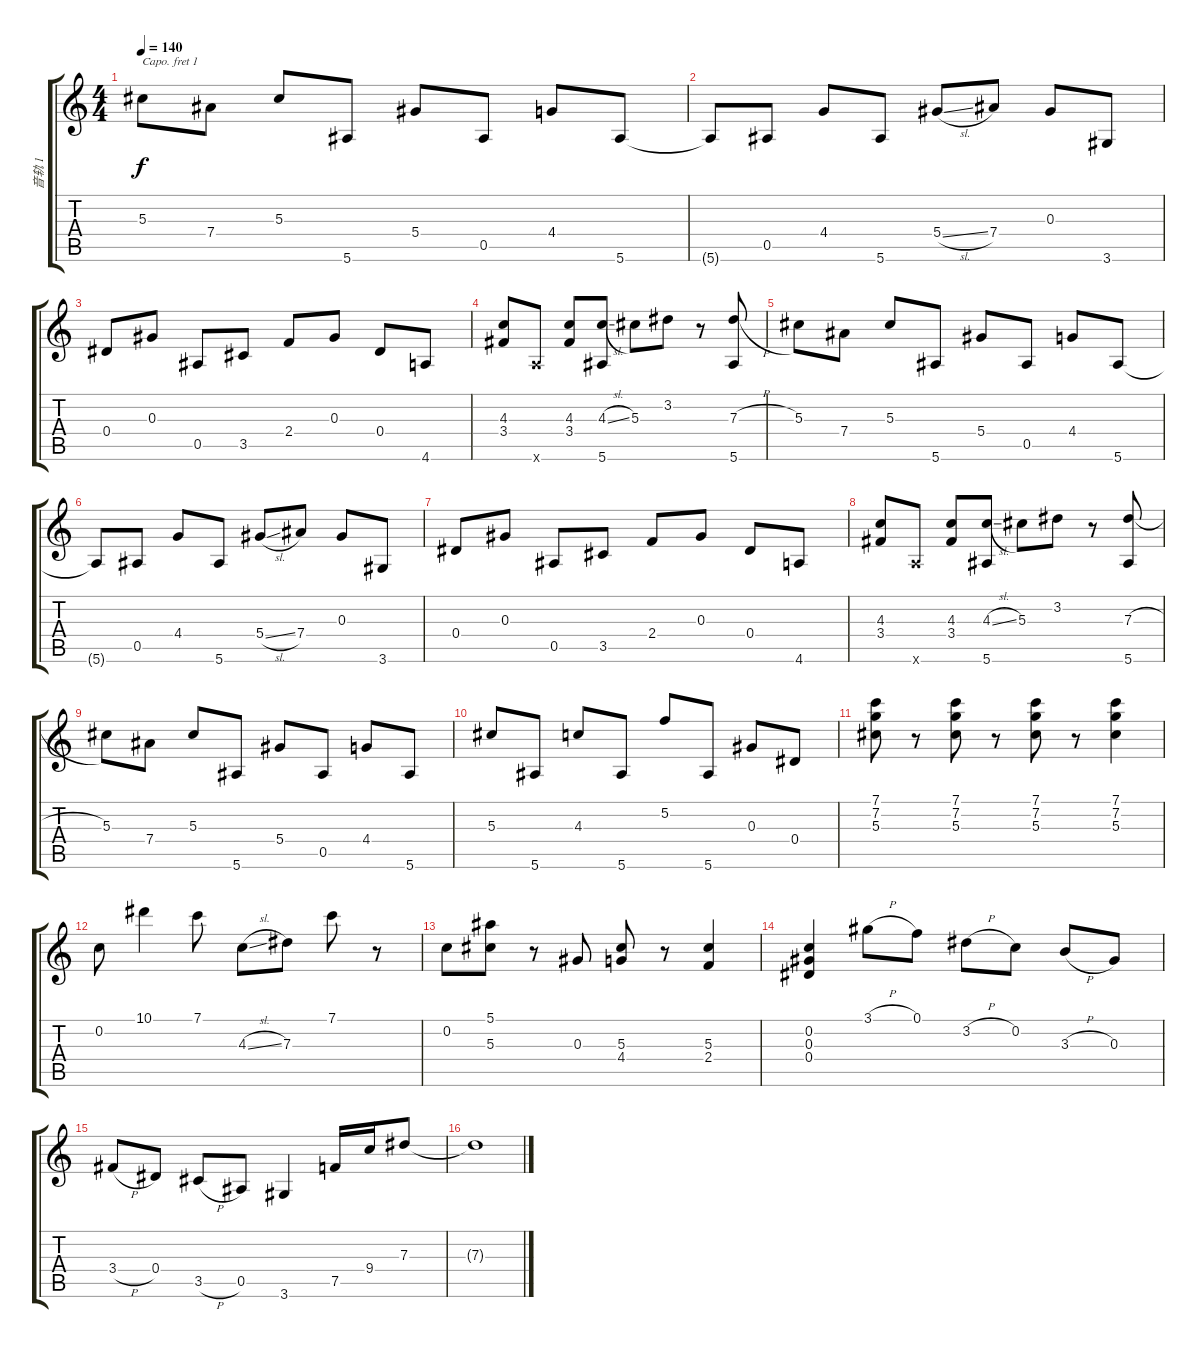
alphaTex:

\track ("音轨 1" "音轨 1") {instrument acousticguitarsteel}
\staff {score tabs}
\capo 1
\tuning (E4 B3 G3 D3 A2 E2) {hide}
\ts (4 4)
\tempo 140
\clef g2
\ks c
5.3.8{dy f} 7.4.8 5.3.8 5.6.8 5.4.8 0.5.8 4.4.8 5.6.8 |
5.6{t}.8 0.5.8 4.4.8 5.6.8 5.4{sl}.8 7.4.8 0.3.8 3.6.8 |
0.4.8 0.3.8 0.5.8 3.5.8 2.4.8 0.3.8 0.4.8 4.6.8 |
(4.3 3.4).8 4.6{x}.8 (4.3 3.4).8 (4.3{sl} 5.6).8 5.3.8 3.2.8 r.8 (7.3{h} 5.6).8 |
5.3.8 7.4.8 5.3.8 5.6.8 5.4.8 0.5.8 4.4.8 5.6.8 |
5.6{t}.8 0.5.8 4.4.8 5.6.8 5.4{sl}.8 7.4.8 0.3.8 3.6.8 |
0.4.8 0.3.8 0.5.8 3.5.8 2.4.8 0.3.8 0.4.8 4.6.8 |
(4.3 3.4).8 4.6{x}.8 (4.3 3.4).8 (4.3{sl} 5.6).8 5.3.8 3.2.8 r.8 (7.3{h} 5.6).8 |
5.3.8 7.4.8 5.3.8 5.6.8 5.4.8 0.5.8 4.4.8 5.6.8 |
5.3.8 5.6.8 4.3.8 5.6.8 5.2.8 5.6.8 0.3.8 0.4.8 |
(7.1 7.2 5.3).8 r.8 (7.1 7.2 5.3).8 r.8 (7.1 7.2 5.3).8 r.8 (7.1 7.2 5.3).4 |
0.2.8 10.1.4 7.1.8 4.3{sl}.8 7.3.8 7.1.8 r.8 |
0.2.8 (5.1 5.3).8 r.8 0.3.8 (5.3 4.4).8 r.8 (5.3 2.4).4 |
(0.2 0.3 0.4).4 3.1{h}.8 0.1.8 3.2{h}.8 0.2.8 3.3{h}.8 0.3.8 |
3.4{h}.8 0.4.8 3.5{h}.8 0.5.8 3.6.4 7.5.16 9.4.16 7.3.8 |
7.3{t}.1
